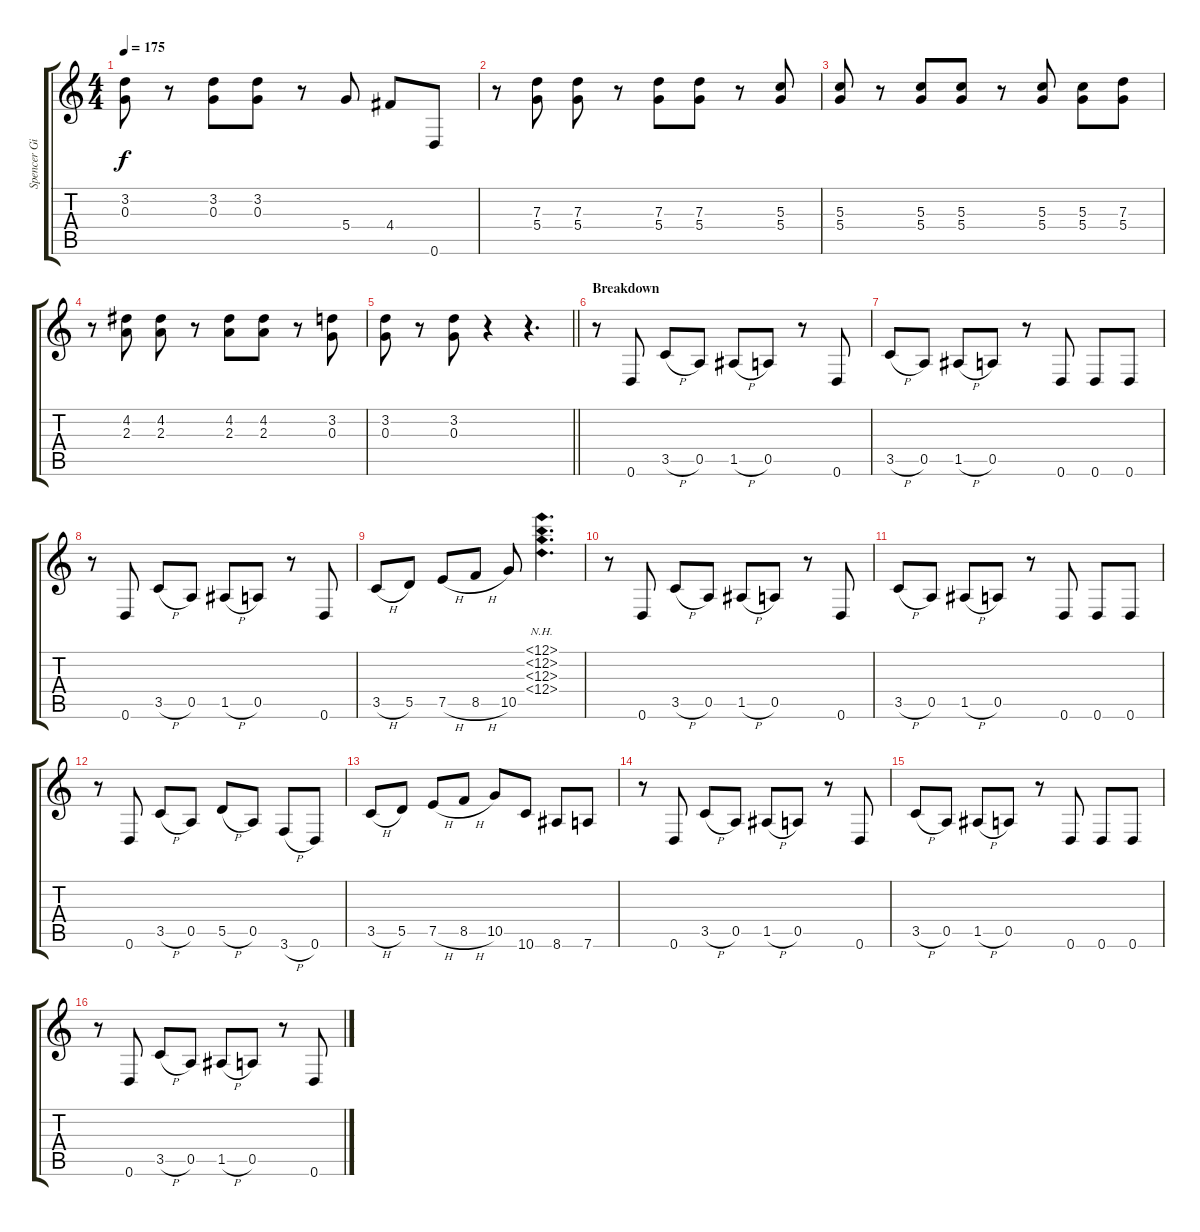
\track ("Spencer Gill - Guitar" "Spencer Gi") {instrument overdrivenguitar}
\staff {score tabs}
\tuning (E4 B3 G3 D3 A2 D2) {hide}
\ts (4 4)
\tempo 175
\clef g2
\ks c
(3.2 0.3).8{dy f} r.8 (3.2 0.3).8 (3.2 0.3).8 r.8 5.4.8 4.4.8 0.6.8 |
r.8 (7.3 5.4).8 (7.3 5.4).8 r.8 (7.3 5.4).8 (7.3 5.4).8 r.8 (5.3 5.4).8 |
(5.3 5.4).8 r.8 (5.3 5.4).8 (5.3 5.4).8 r.8 (5.3 5.4).8 (5.3 5.4).8 (7.3 5.4).8 |
r.8 (4.2 2.3).8 (4.2 2.3).8 r.8 (4.2 2.3).8 (4.2 2.3).8 r.8 (3.2 0.3).8 |
\barLineRight lightlight
(3.2 0.3).8 r.8 (3.2 0.3).8 r.4 r.4{d} |
\section ("" "Breakdown")
r.8 0.6.8 3.5{h}.8 0.5.8 1.5{h}.8 0.5.8 r.8 0.6.8 |
3.5{h}.8 0.5.8 1.5{h}.8 0.5.8 r.8 0.6.8 0.6.8 0.6.8 |
r.8 0.6.8 3.5{h}.8 0.5.8 1.5{h}.8 0.5.8 r.8 0.6.8 |
3.5{h}.8 5.5.8 7.5{h}.8 8.5{h}.8 10.5.8 (12.1{nh} 12.2{nh} 12.3{nh} 12.4{nh}).4{d} |
r.8 0.6.8 3.5{h}.8 0.5.8 1.5{h}.8 0.5.8 r.8 0.6.8 |
3.5{h}.8 0.5.8 1.5{h}.8 0.5.8 r.8 0.6.8 0.6.8 0.6.8 |
r.8 0.6.8 3.5{h}.8 0.5.8 5.5{h}.8 0.5.8 3.6{h}.8 0.6.8 |
3.5{h}.8 5.5.8 7.5{h}.8 8.5{h}.8 10.5.8 10.6.8 8.6.8 7.6.8 |
r.8 0.6.8 3.5{h}.8 0.5.8 1.5{h}.8 0.5.8 r.8 0.6.8 |
3.5{h}.8 0.5.8 1.5{h}.8 0.5.8 r.8 0.6.8 0.6.8 0.6.8 |
r.8 0.6.8 3.5{h}.8 0.5.8 1.5{h}.8 0.5.8 r.8 0.6.8
